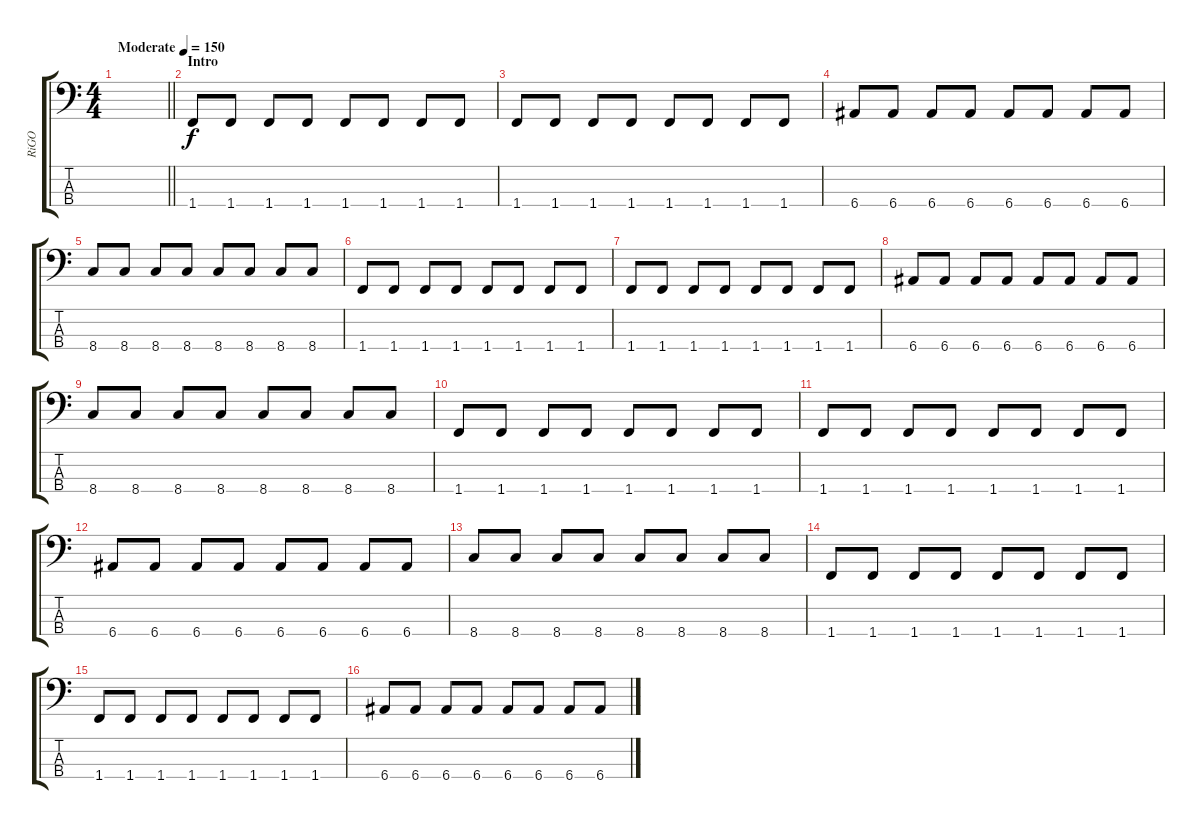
\track ("RiGO" "RiGO") {instrument electricbasspick}
\staff {score tabs}
\tuning (G2 D2 A1 E1) {hide}
\ts (4 4)
\tempo (150 "Moderate")
\clef f4
\barLineRight lightlight
\ks c
|
\section ("" "Intro")
1.4.8 1.4.8 1.4.8 1.4.8 1.4.8 1.4.8 1.4.8 1.4.8 |
1.4.8 1.4.8 1.4.8 1.4.8 1.4.8 1.4.8 1.4.8 1.4.8 |
6.4.8 6.4.8 6.4.8 6.4.8 6.4.8 6.4.8 6.4.8 6.4.8 |
8.4.8 8.4.8 8.4.8 8.4.8 8.4.8 8.4.8 8.4.8 8.4.8 |
1.4.8 1.4.8 1.4.8 1.4.8 1.4.8 1.4.8 1.4.8 1.4.8 |
1.4.8 1.4.8 1.4.8 1.4.8 1.4.8 1.4.8 1.4.8 1.4.8 |
6.4.8 6.4.8 6.4.8 6.4.8 6.4.8 6.4.8 6.4.8 6.4.8 |
8.4.8 8.4.8 8.4.8 8.4.8 8.4.8 8.4.8 8.4.8 8.4.8 |
1.4.8 1.4.8 1.4.8 1.4.8 1.4.8 1.4.8 1.4.8 1.4.8 |
1.4.8 1.4.8 1.4.8 1.4.8 1.4.8 1.4.8 1.4.8 1.4.8 |
6.4.8 6.4.8 6.4.8 6.4.8 6.4.8 6.4.8 6.4.8 6.4.8 |
8.4.8 8.4.8 8.4.8 8.4.8 8.4.8 8.4.8 8.4.8 8.4.8 |
1.4.8 1.4.8 1.4.8 1.4.8 1.4.8 1.4.8 1.4.8 1.4.8 |
1.4.8 1.4.8 1.4.8 1.4.8 1.4.8 1.4.8 1.4.8 1.4.8 |
6.4.8 6.4.8 6.4.8 6.4.8 6.4.8 6.4.8 6.4.8 6.4.8
